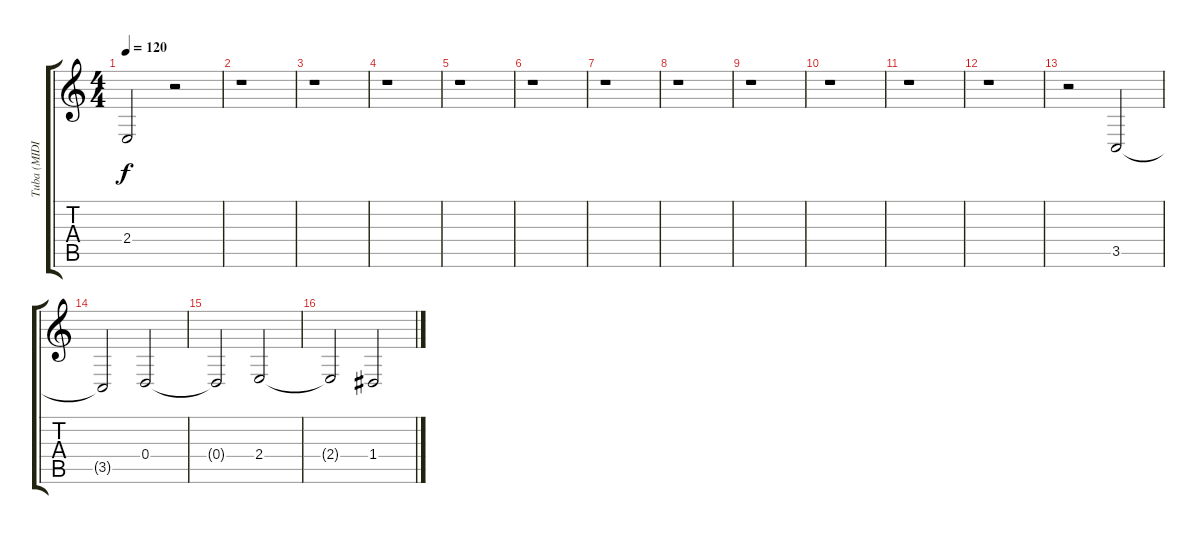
\track ("Tuba (MIDI)" "Tuba (MIDI") {instrument tuba}
\staff {score tabs}
\tuning (E4 B3 G3 D3 A2 E2) {hide}
\ts (4 4)
\tempo 120
\clef g2
\ks c
2.4{t}.2{dy f} r.2 |
r.1 |
r.1 |
r.1 |
r.1 |
r.1 |
r.1 |
r.1 |
r.1 |
r.1 |
r.1 |
r.1 |
r.2 3.5.2 |
3.5{t}.2 0.4.2 |
0.4{t}.2 2.4.2 |
2.4{t}.2 1.4.2
